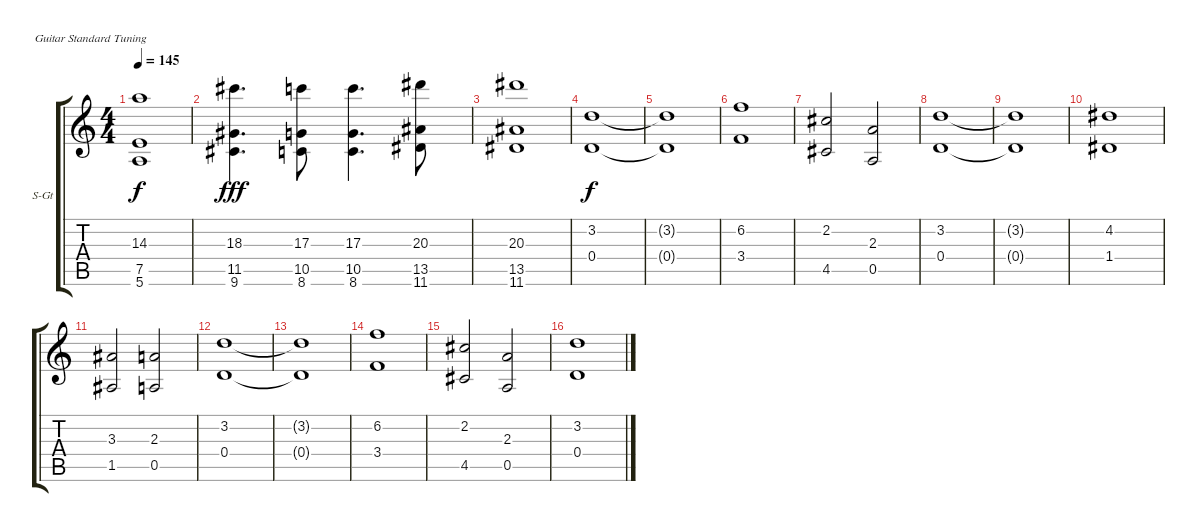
\bracketExtendMode groupsimilarinstruments
\firstSystemTrackNameOrientation horizontal
\otherSystemsTrackNameOrientation horizontal
\track ("Lecter (KeybLeft)" "S-Gt") {instrument pad4choir}
\staff {score tabs}
\tuning (E4 B3 G3 D3 A2 E2)
\displaytranspose 12
\ts (4 4)
\tempo 145
\clef g2
\ks c
(14.3{t} 7.5{t} 5.6{t}).1{dy f} |
(18.3 11.5 9.6).4{d dy fff} (17.3 10.5 8.6).8 (17.3 10.5 8.6).4{d} (20.3 13.5 11.6).8 |
(20.3 13.5 11.6).1 |
(3.2 0.4).1{dy f} |
(3.2{t} 0.4{t}).1 |
(6.2 3.4).1 |
(2.2 4.5).2 (2.3 0.5).2 |
(3.2 0.4).1 |
(3.2{t} 0.4{t}).1 |
(4.2 1.4).1 |
(3.3 1.5).2 (2.3 0.5).2 |
(3.2 0.4).1 |
(3.2{t} 0.4{t}).1 |
(6.2 3.4).1 |
(2.2 4.5).2 (2.3 0.5).2 |
(3.2 0.4).1
